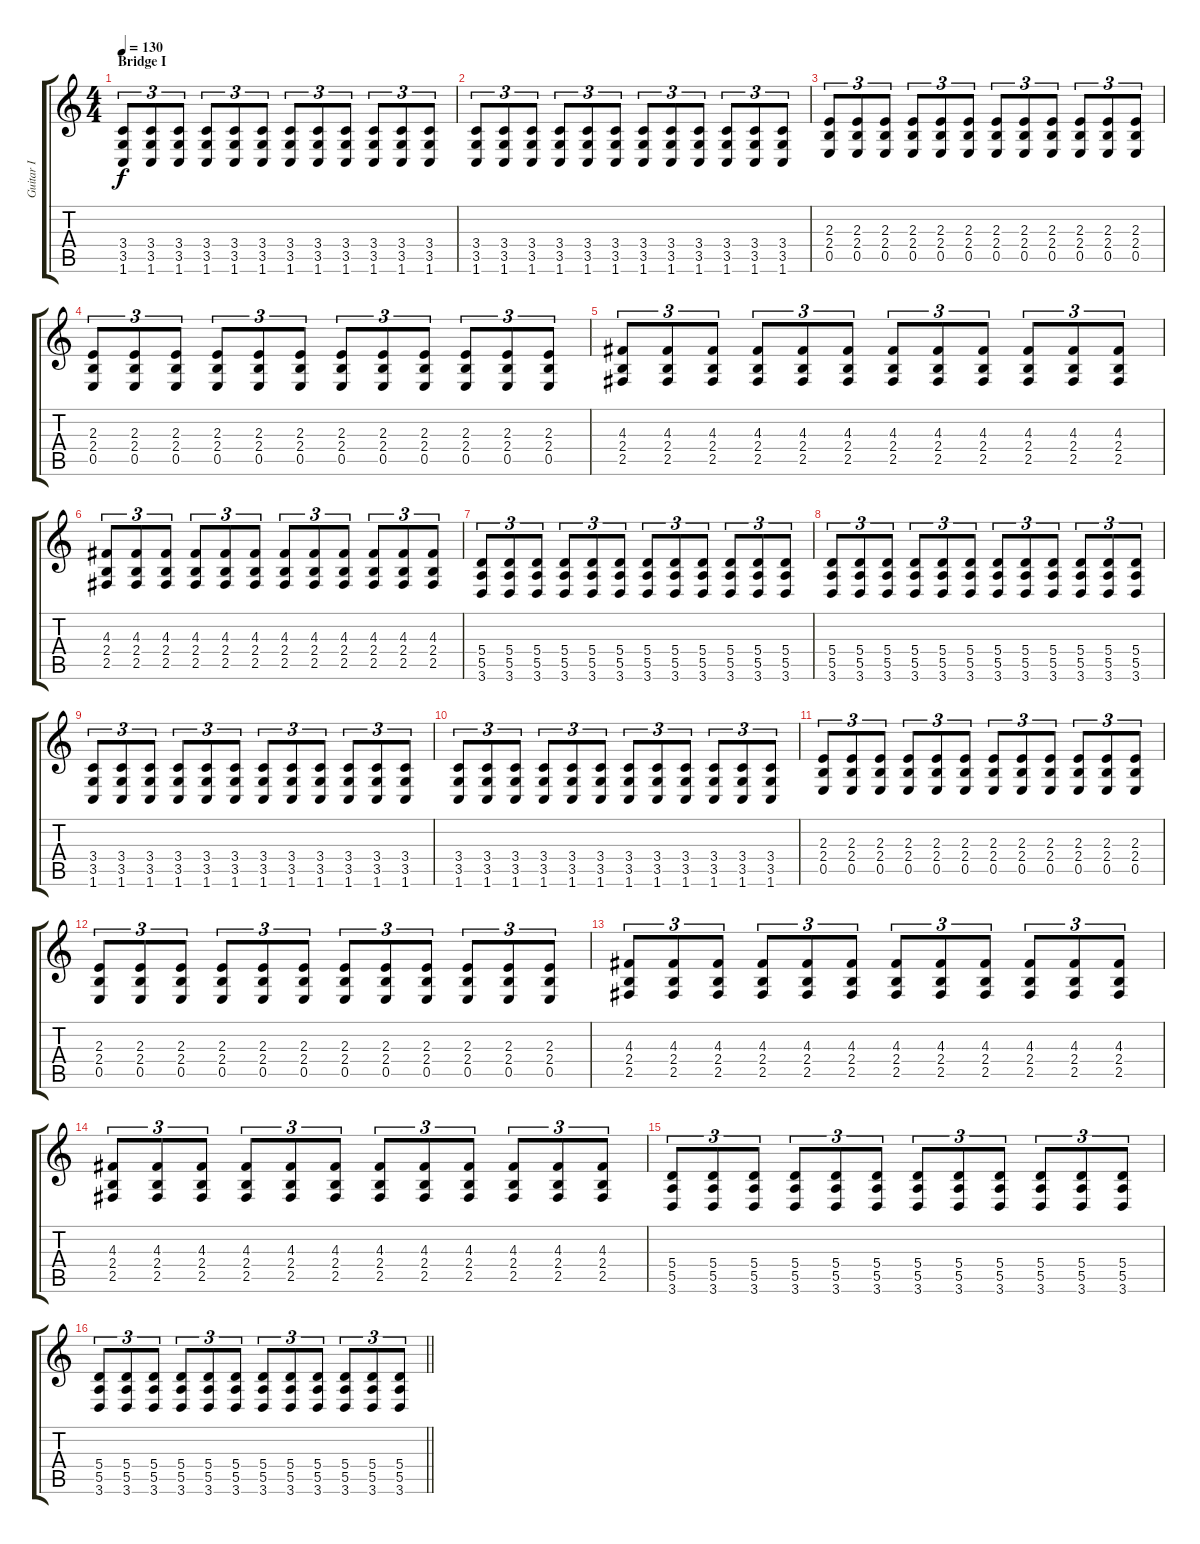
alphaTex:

\track ("Guitar I" "Guitar I") {instrument distortionguitar}
\staff {score tabs}
\tuning (B3 Gb3 D3 A2 E2 B1) {hide}
\ts (4 4)
\section ("" "Bridge I")
\tempo 130
\clef g2
\ks c
(3.4 3.5 1.6).8{tu (3 2) dy f volume 12} (3.4 3.5 1.6).8{tu (3 2)} (3.4 3.5 1.6).8{tu (3 2)} (3.4 3.5 1.6).8{tu (3 2)} (3.4 3.5 1.6).8{tu (3 2)} (3.4 3.5 1.6).8{tu (3 2)} (3.4 3.5 1.6).8{tu (3 2)} (3.4 3.5 1.6).8{tu (3 2)} (3.4 3.5 1.6).8{tu (3 2)} (3.4 3.5 1.6).8{tu (3 2)} (3.4 3.5 1.6).8{tu (3 2)} (3.4 3.5 1.6).8{tu (3 2)} |
(3.4 3.5 1.6).8{tu (3 2)} (3.4 3.5 1.6).8{tu (3 2)} (3.4 3.5 1.6).8{tu (3 2)} (3.4 3.5 1.6).8{tu (3 2)} (3.4 3.5 1.6).8{tu (3 2)} (3.4 3.5 1.6).8{tu (3 2)} (3.4 3.5 1.6).8{tu (3 2)} (3.4 3.5 1.6).8{tu (3 2)} (3.4 3.5 1.6).8{tu (3 2)} (3.4 3.5 1.6).8{tu (3 2)} (3.4 3.5 1.6).8{tu (3 2)} (3.4 3.5 1.6).8{tu (3 2)} |
(2.3 2.4 0.5).8{tu (3 2)} (2.3 2.4 0.5).8{tu (3 2)} (2.3 2.4 0.5).8{tu (3 2)} (2.3 2.4 0.5).8{tu (3 2)} (2.3 2.4 0.5).8{tu (3 2)} (2.3 2.4 0.5).8{tu (3 2)} (2.3 2.4 0.5).8{tu (3 2)} (2.3 2.4 0.5).8{tu (3 2)} (2.3 2.4 0.5).8{tu (3 2)} (2.3 2.4 0.5).8{tu (3 2)} (2.3 2.4 0.5).8{tu (3 2)} (2.3 2.4 0.5).8{tu (3 2)} |
(2.3 2.4 0.5).8{tu (3 2)} (2.3 2.4 0.5).8{tu (3 2)} (2.3 2.4 0.5).8{tu (3 2)} (2.3 2.4 0.5).8{tu (3 2)} (2.3 2.4 0.5).8{tu (3 2)} (2.3 2.4 0.5).8{tu (3 2)} (2.3 2.4 0.5).8{tu (3 2)} (2.3 2.4 0.5).8{tu (3 2)} (2.3 2.4 0.5).8{tu (3 2)} (2.3 2.4 0.5).8{tu (3 2)} (2.3 2.4 0.5).8{tu (3 2)} (2.3 2.4 0.5).8{tu (3 2)} |
(4.3 2.4 2.5).8{tu (3 2)} (4.3 2.4 2.5).8{tu (3 2)} (4.3 2.4 2.5).8{tu (3 2)} (4.3 2.4 2.5).8{tu (3 2)} (4.3 2.4 2.5).8{tu (3 2)} (4.3 2.4 2.5).8{tu (3 2)} (4.3 2.4 2.5).8{tu (3 2)} (4.3 2.4 2.5).8{tu (3 2)} (4.3 2.4 2.5).8{tu (3 2)} (4.3 2.4 2.5).8{tu (3 2)} (4.3 2.4 2.5).8{tu (3 2)} (4.3 2.4 2.5).8{tu (3 2)} |
(4.3 2.4 2.5).8{tu (3 2)} (4.3 2.4 2.5).8{tu (3 2)} (4.3 2.4 2.5).8{tu (3 2)} (4.3 2.4 2.5).8{tu (3 2)} (4.3 2.4 2.5).8{tu (3 2)} (4.3 2.4 2.5).8{tu (3 2)} (4.3 2.4 2.5).8{tu (3 2)} (4.3 2.4 2.5).8{tu (3 2)} (4.3 2.4 2.5).8{tu (3 2)} (4.3 2.4 2.5).8{tu (3 2)} (4.3 2.4 2.5).8{tu (3 2)} (4.3 2.4 2.5).8{tu (3 2)} |
(5.4 5.5 3.6).8{tu (3 2)} (5.4 5.5 3.6).8{tu (3 2)} (5.4 5.5 3.6).8{tu (3 2)} (5.4 5.5 3.6).8{tu (3 2)} (5.4 5.5 3.6).8{tu (3 2)} (5.4 5.5 3.6).8{tu (3 2)} (5.4 5.5 3.6).8{tu (3 2)} (5.4 5.5 3.6).8{tu (3 2)} (5.4 5.5 3.6).8{tu (3 2)} (5.4 5.5 3.6).8{tu (3 2)} (5.4 5.5 3.6).8{tu (3 2)} (5.4 5.5 3.6).8{tu (3 2)} |
(5.4 5.5 3.6).8{tu (3 2)} (5.4 5.5 3.6).8{tu (3 2)} (5.4 5.5 3.6).8{tu (3 2)} (5.4 5.5 3.6).8{tu (3 2)} (5.4 5.5 3.6).8{tu (3 2)} (5.4 5.5 3.6).8{tu (3 2)} (5.4 5.5 3.6).8{tu (3 2)} (5.4 5.5 3.6).8{tu (3 2)} (5.4 5.5 3.6).8{tu (3 2)} (5.4 5.5 3.6).8{tu (3 2)} (5.4 5.5 3.6).8{tu (3 2)} (5.4 5.5 3.6).8{tu (3 2)} |
(3.4 3.5 1.6).8{tu (3 2)} (3.4 3.5 1.6).8{tu (3 2)} (3.4 3.5 1.6).8{tu (3 2)} (3.4 3.5 1.6).8{tu (3 2)} (3.4 3.5 1.6).8{tu (3 2)} (3.4 3.5 1.6).8{tu (3 2)} (3.4 3.5 1.6).8{tu (3 2)} (3.4 3.5 1.6).8{tu (3 2)} (3.4 3.5 1.6).8{tu (3 2)} (3.4 3.5 1.6).8{tu (3 2)} (3.4 3.5 1.6).8{tu (3 2)} (3.4 3.5 1.6).8{tu (3 2)} |
(3.4 3.5 1.6).8{tu (3 2)} (3.4 3.5 1.6).8{tu (3 2)} (3.4 3.5 1.6).8{tu (3 2)} (3.4 3.5 1.6).8{tu (3 2)} (3.4 3.5 1.6).8{tu (3 2)} (3.4 3.5 1.6).8{tu (3 2)} (3.4 3.5 1.6).8{tu (3 2)} (3.4 3.5 1.6).8{tu (3 2)} (3.4 3.5 1.6).8{tu (3 2)} (3.4 3.5 1.6).8{tu (3 2)} (3.4 3.5 1.6).8{tu (3 2)} (3.4 3.5 1.6).8{tu (3 2)} |
(2.3 2.4 0.5).8{tu (3 2)} (2.3 2.4 0.5).8{tu (3 2)} (2.3 2.4 0.5).8{tu (3 2)} (2.3 2.4 0.5).8{tu (3 2)} (2.3 2.4 0.5).8{tu (3 2)} (2.3 2.4 0.5).8{tu (3 2)} (2.3 2.4 0.5).8{tu (3 2)} (2.3 2.4 0.5).8{tu (3 2)} (2.3 2.4 0.5).8{tu (3 2)} (2.3 2.4 0.5).8{tu (3 2)} (2.3 2.4 0.5).8{tu (3 2)} (2.3 2.4 0.5).8{tu (3 2)} |
(2.3 2.4 0.5).8{tu (3 2)} (2.3 2.4 0.5).8{tu (3 2)} (2.3 2.4 0.5).8{tu (3 2)} (2.3 2.4 0.5).8{tu (3 2)} (2.3 2.4 0.5).8{tu (3 2)} (2.3 2.4 0.5).8{tu (3 2)} (2.3 2.4 0.5).8{tu (3 2)} (2.3 2.4 0.5).8{tu (3 2)} (2.3 2.4 0.5).8{tu (3 2)} (2.3 2.4 0.5).8{tu (3 2)} (2.3 2.4 0.5).8{tu (3 2)} (2.3 2.4 0.5).8{tu (3 2)} |
(4.3 2.4 2.5).8{tu (3 2)} (4.3 2.4 2.5).8{tu (3 2)} (4.3 2.4 2.5).8{tu (3 2)} (4.3 2.4 2.5).8{tu (3 2)} (4.3 2.4 2.5).8{tu (3 2)} (4.3 2.4 2.5).8{tu (3 2)} (4.3 2.4 2.5).8{tu (3 2)} (4.3 2.4 2.5).8{tu (3 2)} (4.3 2.4 2.5).8{tu (3 2)} (4.3 2.4 2.5).8{tu (3 2)} (4.3 2.4 2.5).8{tu (3 2)} (4.3 2.4 2.5).8{tu (3 2)} |
(4.3 2.4 2.5).8{tu (3 2)} (4.3 2.4 2.5).8{tu (3 2)} (4.3 2.4 2.5).8{tu (3 2)} (4.3 2.4 2.5).8{tu (3 2)} (4.3 2.4 2.5).8{tu (3 2)} (4.3 2.4 2.5).8{tu (3 2)} (4.3 2.4 2.5).8{tu (3 2)} (4.3 2.4 2.5).8{tu (3 2)} (4.3 2.4 2.5).8{tu (3 2)} (4.3 2.4 2.5).8{tu (3 2)} (4.3 2.4 2.5).8{tu (3 2)} (4.3 2.4 2.5).8{tu (3 2)} |
(5.4 5.5 3.6).8{tu (3 2)} (5.4 5.5 3.6).8{tu (3 2)} (5.4 5.5 3.6).8{tu (3 2)} (5.4 5.5 3.6).8{tu (3 2)} (5.4 5.5 3.6).8{tu (3 2)} (5.4 5.5 3.6).8{tu (3 2)} (5.4 5.5 3.6).8{tu (3 2)} (5.4 5.5 3.6).8{tu (3 2)} (5.4 5.5 3.6).8{tu (3 2)} (5.4 5.5 3.6).8{tu (3 2)} (5.4 5.5 3.6).8{tu (3 2)} (5.4 5.5 3.6).8{tu (3 2)} |
\barLineRight lightlight
(5.4 5.5 3.6).8{tu (3 2)} (5.4 5.5 3.6).8{tu (3 2)} (5.4 5.5 3.6).8{tu (3 2)} (5.4 5.5 3.6).8{tu (3 2)} (5.4 5.5 3.6).8{tu (3 2)} (5.4 5.5 3.6).8{tu (3 2)} (5.4 5.5 3.6).8{tu (3 2)} (5.4 5.5 3.6).8{tu (3 2)} (5.4 5.5 3.6).8{tu (3 2)} (5.4 5.5 3.6).8{tu (3 2)} (5.4 5.5 3.6).8{tu (3 2)} (5.4 5.5 3.6).8{tu (3 2)}
